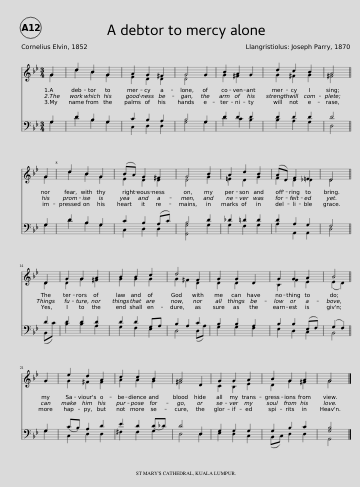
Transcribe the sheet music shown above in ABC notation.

X:1
%%score ( 1 2 ) ( 3 4 )
L:1/8
M:3/4
I:linebreak $
K:Bb
V:1 treble
V:2 treble
V:3 bass
V:4 bass
V:1
 G2 | d2 B2 G2 | A2 G2 ^F2 | G4 G2 | B2 A2 G2 | %5
 d2 c2 B2 | A4 ||$ G2 | d2 B2 G2 | (BA) G2 ^F2 | %10
 G4 B2 | A2 d2 B2 | (AD) F2 =E2 | D4 ||$ D2 | %15
 G2 G2 A2 | B2 B2 c2 | d4 ^F2 | G2 G2 D2 | G2 G2 A2 | %20
 B4 ||$ G2 | e2 d2 A2 | c2 c2 B2 | A4 D2 | %25
 G2 G2 A2 | B2 G2 A2 | G4 |] %28
V:2
 G2 | d2 B2 G2 | E2 D2 D2 | D4 x2 | G2 ^F2 x2 | %5
 G2 ^F2 G2 | ^F4 ||$ G2 | d2 B2 G2 | E2 D2 D2 | %10
 D4 G2 | =E2 D2 G2 | F2 D2 _D2 | D4 ||$ D2 | %15
 D2 G2 ^F2 | G2 G2 G2 | G2 ^F2 D2 | D2 D2 x2 | B,2 F2 E2 | %20
 (E2 D2) ||$ x2 | G2 ^F2 F2 | A2 A2 G2 | ^F4 x2 | %25
 C2 B,2 E2 | D2 G2 ^F2 | G4 |] %28
V:3
 G,2 | D2 B,2 G,2 | C2 B,2 A,2 | B,4 G,2 | D2 D2 D2 | %5
 D2 D2 D2 | D4 ||$ G,2 | D2 B,2 G,2 | C2 B,2 (A,C) | %10
 B,4 D2 | _D2 =D2 D2 | D2 A,2 G,2 | F,4 ||$ D2 | %15
 D2 D2 D2 | D2 D2 G,A, | B,2 A,2 C2 | B,2 B,2 A,2 | B,2 B,2 (E,F,) | %20
 (G,2 F,2) ||$ G,2 | (CB,) A,2 D2 | E2 D2 (D_D) | D4 D,2 | %25
 G,2 G,2 G,2 | G,2 B,2 C2 | [G,B,]4 |] %28
V:4
 G,2 | D2 B,2 G,2 | C,2 D,2 D,2 | G,4 G,2 | D2 C2 B,2 | %5
 B,2 A,2 G,2 | D,4 ||$ G,2 | D2 B,2 G,2 | C,2 D,2 D,2 | %10
 [G,,G,]4 G,2 | G,2 F,2 G,2 | A,2 A,,2 A,,2 | D,4 ||$ (B,,C) | %15
 B,2 B,2 A,2 | G,2 F,2 E,2 | D,4 (D,A,) | G,2 G,2 F,2 | E,2 D,2 C,2 | %20
 B,,4 ||$ G,2 | C,2 D,2 D,2 | ^F,2 F,2 G,2 | D,4 D,2 | %25
 E,2 D,2 C,2 | (B,,C,) D,2 D,2 | G,,4 |] %28
